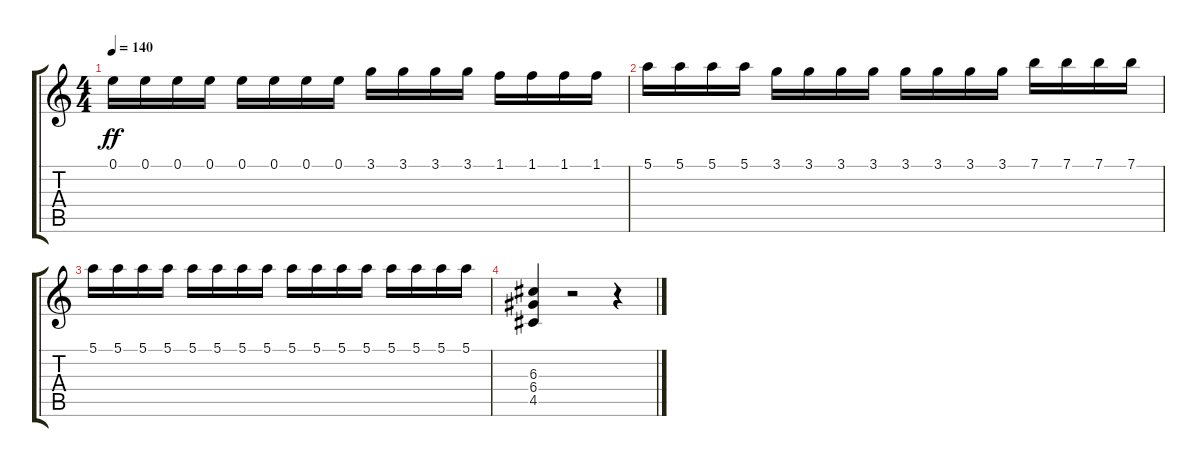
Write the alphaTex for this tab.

\track "" {instrument distortionguitar}
\staff {score tabs}
\tuning (E4 B3 G3 D3 A2 E2) {hide}
\ts (4 4)
\tempo 140
\clef g2
\ks c
0.1.16{dy ff} 0.1.16 0.1.16 0.1.16 0.1.16 0.1.16 0.1.16 0.1.16 3.1.16 3.1.16 3.1.16 3.1.16 1.1.16 1.1.16 1.1.16 1.1.16 |
5.1.16 5.1.16 5.1.16 5.1.16 3.1.16 3.1.16 3.1.16 3.1.16 3.1.16 3.1.16 3.1.16 3.1.16 7.1.16 7.1.16 7.1.16 7.1.16 |
5.1.16 5.1.16 5.1.16 5.1.16 5.1.16 5.1.16 5.1.16 5.1.16 5.1.16 5.1.16 5.1.16 5.1.16 5.1.16 5.1.16 5.1.16 5.1.16 |
(6.3 6.4 4.5).4 r.2 r.4
